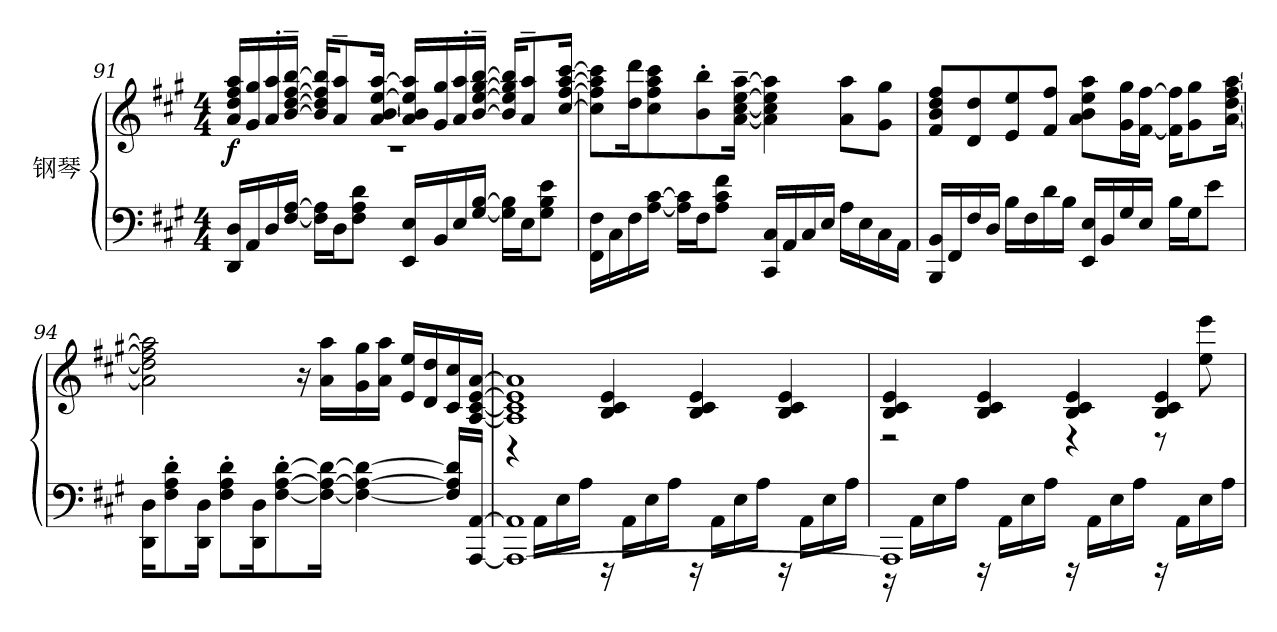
**kern	**kern	**dynam
*part1	*part1	*part1
*staff2	*staff1	*staff1/2
*I"钢琴	*	*
!!LO:LB:g=z
*clefF4	*clefG2	*
*k[f#c#g#]	*k[f#c#g#]	*
*M4/4	*M4/4	*
=91	=91	=91
*	*^	*
!	!	!	!LO:DY:b
16DD/ 16D/LL	16a/ 16dd/ 16ff#/ 16aa/LL	1r	f
16AA/	16g#/ 16gg#/	.	.
16D/	16a/'> 16aa/'>	.	.
[16F#/ [16A/JJ	[16b/~> [16dd/~> [16ff#/~> [16bb/~>JJ	.	.
16F#\] 16A\]LL	16b/] 16dd/] 16ff#/] 16bb/]KL	.	.
16D\J	8a/~> 8aa/~>	.	.
8F#\ 8A\ 8d\J	.	.	.
.	[16a/ [16b/ [16ee/ [16aa/Jk	.	.
16EE/ 16E/LL	16a/] 16b/] 16ee/] 16aa/]LL	.	.
16BB/	16g#/ 16gg#/	.	.
16E/	16a/'> 16aa/'>	.	.
[16G#/ [16B/JJ	[16b/~> [16ee/~> [16gg#/~> [16bb/~>JJ	.	.
16G#\] 16B\]LL	16b/] 16ee/] 16gg#/] 16bb/]KL	.	.
16E\J	8a/~> 8aa/~>	.	.
8G#\ 8B\ 8e\J	.	.	.
.	[16cc#/ [16ff#/ [16aa/ [16ccc#/Jk	.	.
*	*v	*v	*
=92	=92	=92
16FF#\ 16F#\LL	8cc#\] 8ff#\] 8aa\] 8ccc#\]L	.
16C#\	.	.
16F#\	16dd\ 16ddd\K	.
[16A\ [16c#\JJ	8cc#\ 8ff#\ 8aa\ 8ccc#\	.
16A\] 16c#\]LL	.	.
16F#\J	8b\' 8bb\'	.
8A\ 8c#\ 8f#\J	.	.
.	[16a\~ [16cc#\~ [16ee\~ [16aa\~Jk	.
16CC#/ 16C#/LL	4a\] 4cc#\] 4ee\] 4aa\]	.
16AA/	.	.
16C#/	.	.
16E/JJ	.	.
16A\LL	8a\ 8aa\L	.
16E\	.	.
16C#\	8g#\ 8gg#\J	.
16AA\JJ	.	.
!!LO:LB:g=z
=93	=93	=93
16BBB/ 16BB/LL	8f#/ 8b/ 8dd/ 8ff#/L	.
16FF#/	.	.
16F#/	8d/ 8dd/	.
16D/JJ	.	.
16B\LL	8e/ 8ee/	.
16F#\	.	.
16d\	8f#/ 8ff#/J	.
16B\JJ	.	.
16EE/ 16E/LL	8a\ 8b\ 8ee\ 8aa\L	.
16BB/	.	.
16G#/	16g#\ 16gg#\L	.
16E/JJ	[16f#\ [16ff#\JJ	.
16B\LL	16f#\] 16ff#\]KL	.
16G#\J	8g#\ 8gg#\	.
8e\J	.	.
.	[16a\ [16dd\ [16ff#\ [16aa\Jk	.
=94	=94	=94
16DD\ 16D\KL	2a\] 2dd\] 2ff#\] 2aa\]	.
8F#\' 8A\' 8d\'	.	.
16DD\ 16D\Jk	.	.
8F#\' 8A\' 8d\'L	.	.
16DD\ 16D\K	.	.
[8F#\' [8A\' [8d\'	.	.
.	16r	.
16F#\_ 16A\_ 16d\_Jk	16a\ 16aa\LL	.
4F#\_ 4A\_ 4d\_	16g#\ 16gg#\	.
.	16a\ 16aa\JJ	.
.	16e/ 16ee/LL	.
.	16d/ 16dd/	.
16F#/] 16A/] 16d/]LL	16c#/ 16cc#/	.
[16AAA/ [16AA/JJ	[16A/ [16c#/ [16e/ [16a/JJ	.
!!LO:LB:g=z
=95	=95	=95
*^	*^	*
1AAA_ 1AA]	16ryy	1A] 1c#] 1e] 1a]	4r	.
.	16AA\LL	.	.	.
.	16E\	.	.	.
.	16A\JJ	.	.	.
.	16r	.	4B/ 4c#/ 4e/	.
.	16AA\LL	.	.	.
.	16E\	.	.	.
.	16A\JJ	.	.	.
.	16r	.	4B/ 4c#/ 4e/	.
.	16AA\LL	.	.	.
.	16E\	.	.	.
.	16A\JJ	.	.	.
.	16r	.	4B/ 4c#/ 4e/	.
.	16AA\LL	.	.	.
.	16E\	.	.	.
.	16A\JJ	.	.	.
=96	=96	=96	=96	=96
1AAA]	16r	4B/ 4c#/ 4e/	2r	.
.	16AA\LL	.	.	.
.	16E\	.	.	.
.	16A\JJ	.	.	.
.	16r	4B/ 4c#/ 4e/	.	.
.	16AA\LL	.	.	.
.	16E\	.	.	.
.	16A\JJ	.	.	.
.	16r	4B/ 4c#/ 4e/	4r	.
.	16AA\LL	.	.	.
.	16E\	.	.	.
.	16A\JJ	.	.	.
.	16r	4B/ 4c#/ 4e/	8r	.
.	16AA\LL	.	.	.
.	16E\	.	8ee\ 8eee\	.
.	16A\JJ	.	.	.
*v	*v	*	*	*
*	*v	*v	*
=	=	=
*-	*-	*-
